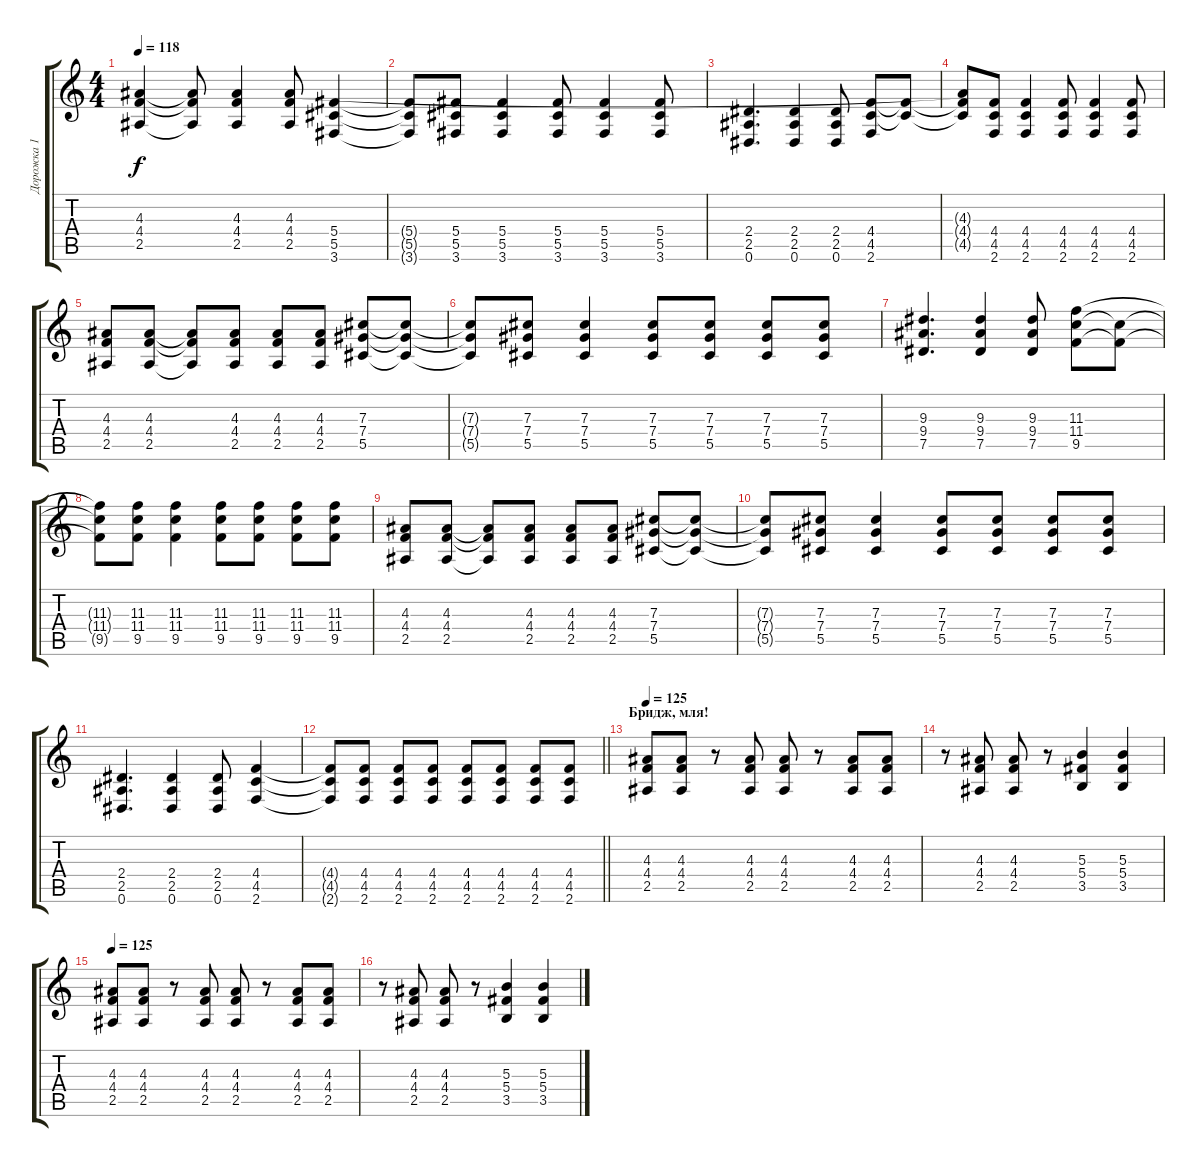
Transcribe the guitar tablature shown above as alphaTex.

\track ("Дорожка 1" "Дорожка 1") {instrument acousticguitarsteel}
\staff {score tabs}
\tuning (Eb4 Bb3 Gb3 Db3 Ab2 Eb2) {hide}
\ts (4 4)
\tempo 118
\clef g2
\ks c
(4.3 4.4 2.5).4{dy f} (4.3{t} 4.4{t} 2.5{t}).8 (4.3 4.4 2.5).4 (4.3 4.4 2.5).8 (5.4 5.5 3.6).4 |
(5.4{t} 5.5{t} 3.6{t}).8 (5.4 5.5 3.6).8 (5.4 5.5 3.6).4 (5.4 5.5 3.6).8 (5.4 5.5 3.6).4 (5.4 5.5 3.6).8 |
(2.4 2.5 0.6).4{d} (2.4 2.5 0.6).4 (2.4 2.5 0.6).8 (4.4 4.5 2.6).8 (4.4{t} 4.5{t}).8 |
(4.3{t} 4.4{t} 4.5{t}).8 (4.4 4.5 2.6).8 (4.4 4.5 2.6).4 (4.4 4.5 2.6).8 (4.4 4.5 2.6).4 (4.4 4.5 2.6).8 |
(4.3 4.4 2.5).8 (4.3 4.4 2.5).8 (4.3{t} 4.4{t} 2.5{t}).8 (4.3 4.4 2.5).8 (4.3 4.4 2.5).8 (4.3 4.4 2.5).8 (7.3 7.4 5.5).8 (7.3{t} 7.4{t} 5.5{t}).8 |
(7.3{t} 7.4{t} 5.5{t}).8 (7.3 7.4 5.5).8 (7.3 7.4 5.5).4 (7.3 7.4 5.5).8 (7.3 7.4 5.5).8 (7.3 7.4 5.5).8 (7.3 7.4 5.5).8 |
(9.3 9.4 7.5).4{d} (9.3 9.4 7.5).4 (9.3 9.4 7.5).8 (11.3 11.4 9.5).8 (11.4{t} 9.5{t}).8 |
(11.3{t} 11.4{t} 9.5{t}).8 (11.3 11.4 9.5).8 (11.3 11.4 9.5).4 (11.3 11.4 9.5).8 (11.3 11.4 9.5).8 (11.3 11.4 9.5).8 (11.3 11.4 9.5).8 |
(4.3 4.4 2.5).8 (4.3 4.4 2.5).8 (4.3{t} 4.4{t} 2.5{t}).8 (4.3 4.4 2.5).8 (4.3 4.4 2.5).8 (4.3 4.4 2.5).8 (7.3 7.4 5.5).8 (7.3{t} 7.4{t} 5.5{t}).8 |
(7.3{t} 7.4{t} 5.5{t}).8 (7.3 7.4 5.5).8 (7.3 7.4 5.5).4 (7.3 7.4 5.5).8 (7.3 7.4 5.5).8 (7.3 7.4 5.5).8 (7.3 7.4 5.5).8 |
(2.4 2.5 0.6).4{d} (2.4 2.5 0.6).4 (2.4 2.5 0.6).8 (4.4 4.5 2.6).4 |
\barLineRight lightlight
(4.4{t} 4.5{t} 2.6{t}).8 (4.4 4.5 2.6).8 (4.4 4.5 2.6).8 (4.4 4.5 2.6).8 (4.4 4.5 2.6).8 (4.4 4.5 2.6).8 (4.4 4.5 2.6).8 (4.4 4.5 2.6).8 |
\section ("" "Бридж, мля!")
\tempo 125
(4.3 4.4 2.5).8 (4.3 4.4 2.5).8 r.8 (4.3 4.4 2.5).8 (4.3 4.4 2.5).8 r.8 (4.3 4.4 2.5).8 (4.3 4.4 2.5).8 |
r.8 (4.3 4.4 2.5).8 (4.3 4.4 2.5).8 r.8 (5.3 5.4 3.5).4 (5.3 5.4 3.5).4 |
\tempo 125
(4.3 4.4 2.5).8 (4.3 4.4 2.5).8 r.8 (4.3 4.4 2.5).8 (4.3 4.4 2.5).8 r.8 (4.3 4.4 2.5).8 (4.3 4.4 2.5).8 |
r.8 (4.3 4.4 2.5).8 (4.3 4.4 2.5).8 r.8 (5.3 5.4 3.5).4 (5.3 5.4 3.5).4
